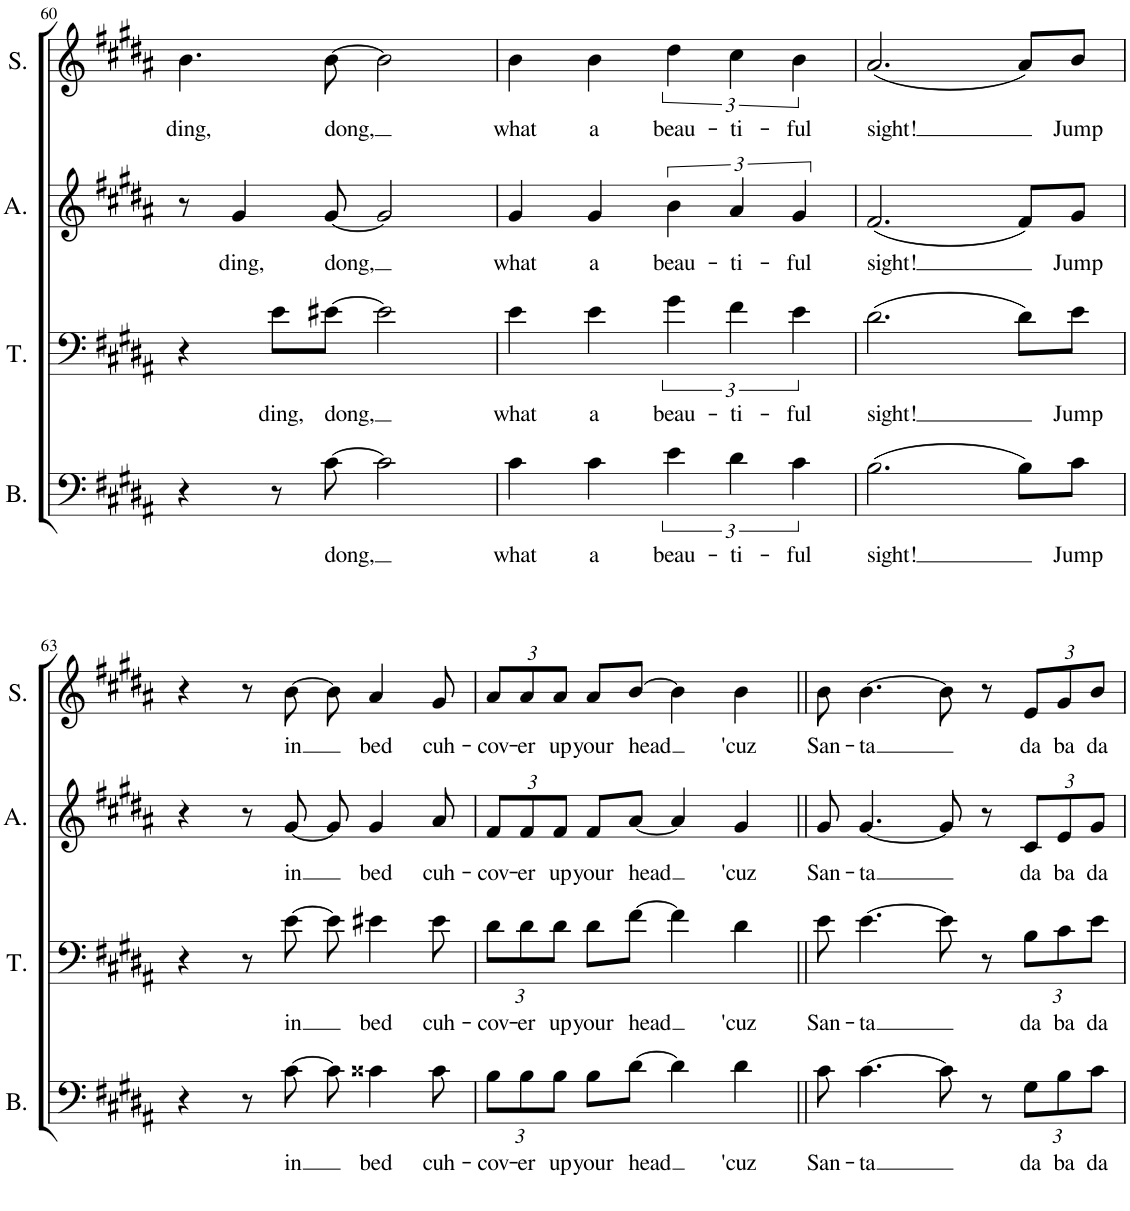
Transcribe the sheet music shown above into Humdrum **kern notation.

**kern	**text	**kern	**text	**kern	**text	**kern	**text
*part4	*part4	*part3	*part3	*part2	*part2	*part1	*part1
*staff4	*staff4	*staff3	*staff3	*staff2	*staff2	*staff1	*staff1
*I"Bass	*	*I"Tenor	*	*I"Alto	*	*I"Soprano	*
*I'B.	*	*I'T.	*	*I'A.	*	*I'S.	*
!!LO:PB:g=z
*clefX	*	*clefF4	*	*clefG2	*	*clefG2	*
*k[f#c#g#d#a#]	*	*k[f#c#g#d#a#]	*	*k[f#c#g#d#a#]	*	*k[f#c#g#d#a#]	*
*M4/4	*	*M4/4	*	*M4/4	*	*M4/4	*
=60	=60	=60	=60	=60	=60	=60	=60
!	!	!	!	!	!	!	!LO:LY:b
4r	.	4r	.	8r	.	4.b\	ding,
!	!	!	!	!	!LO:LY:b	!	!
.	.	.	.	4g#/	ding,	.	.
!	!	!	!LO:LY:b	!	!	!	!
8r	.	8e\L	ding,	.	.	.	.
!	!LO:LY:b	!	!LO:LY:b	!	!LO:LY:b	!	!LO:LY:b
[8c#\	dong,	[8e#X\J	dong,	[8g#/	dong,	[8b\	dong,
2c#\]	.	2e#\]	.	2g#/]	.	2b\]	.
=61	=61	=61	=61	=61	=61	=61	=61
!	!LO:LY:b	!	!LO:LY:b	!	!LO:LY:b	!	!LO:LY:b
4c#\	what	4e\	what	4g#/	what	4b\	what
!	!LO:LY:b	!	!LO:LY:b	!	!LO:LY:b	!	!LO:LY:b
4c#\	a	4e\	a	4g#/	a	4b\	a
!	!LO:LY:b	!	!LO:LY:b	!	!LO:LY:b	!	!LO:LY:b
6e\	beau-	6g#\	beau-	6b\	beau-	6dd#\	beau-
!	!LO:LY:b	!	!LO:LY:b	!	!LO:LY:b	!	!LO:LY:b
6d#\	-ti-	6f#\	-ti-	6a#/	-ti-	6cc#\	-ti-
!	!LO:LY:b	!	!LO:LY:b	!	!LO:LY:b	!	!LO:LY:b
6c#\	-ful	6e\	-ful	6g#/	-ful	6b\	-ful
=62	=62	=62	=62	=62	=62	=62	=62
!	!LO:LY:b	!	!LO:LY:b	!	!LO:LY:b	!	!LO:LY:b
(2.B\	sight!	(2.d#\	sight!	(2.f#/	sight!	(2.a#/	sight!
8B\L)	.	8d#\L)	.	8f#/L)	.	8a#/L)	.
!	!LO:LY:b	!	!LO:LY:b	!	!LO:LY:b	!	!LO:LY:b
8c#\J	Jump	8e\J	Jump	8g#/J	Jump	8b/J	Jump
!!LO:LB:g=z
=63	=63	=63	=63	=63	=63	=63	=63
4r	.	4r	.	4r	.	4r	.
8r	.	8r	.	8r	.	8r	.
!	!LO:LY:b	!	!LO:LY:b	!	!LO:LY:b	!	!LO:LY:b
[8c#\	in	[8e\	in	[8g#/	in	[8b\	in
8c#\]	.	8e\]	.	8g#/]	.	8b\]	.
!	!LO:LY:b	!	!LO:LY:b	!	!LO:LY:b	!	!LO:LY:b
4c##X\	bed	4e#X\	bed	4g#/	bed	4a#/	bed
!	!LO:LY:b	!	!LO:LY:b	!	!LO:LY:b	!	!LO:LY:b
8c##\	cuh-	8e#\	cuh-	8a#/	cuh-	8g#/	cuh-
=64	=64	=64	=64	=64	=64	=64	=64
*Xbrackettup	*	*	*	*	*	*	*
!	!LO:LY:b	!	!	!	!	!	!
*	*	*Xbrackettup	*	*	*	*	*
!	!	!	!LO:LY:b	!	!	!	!
*	*	*	*	*Xbrackettup	*	*	*
!	!	!	!	!	!LO:LY:b	!	!
*	*	*	*	*	*	*Xbrackettup	*
!	!	!	!	!	!	!	!LO:LY:b
12B\L	-cov-	12d#\L	-cov-	12f#/L	-cov-	12a#/L	-cov-
!	!LO:LY:b	!	!LO:LY:b	!	!LO:LY:b	!	!LO:LY:b
12B\	-er	12d#\	-er	12f#/	-er	12a#/	-er
!	!LO:LY:b	!	!LO:LY:b	!	!LO:LY:b	!	!LO:LY:b
12B\J	up	12d#\J	up	12f#/J	up	12a#/J	up
!	!LO:LY:b	!	!LO:LY:b	!	!LO:LY:b	!	!LO:LY:b
8B\L	your	8d#\L	your	8f#/L	your	8a#/L	your
!	!LO:LY:b	!	!LO:LY:b	!	!LO:LY:b	!	!LO:LY:b
[8d#\J	head	[8f#\J	head	[8a#/J	head	[8b/J	head
4d#\]	.	4f#\]	.	4a#/]	.	4b\]	.
!	!LO:LY:b	!	!LO:LY:b	!	!LO:LY:b	!	!LO:LY:b
4d#\	'cuz	4d#\	'cuz	4g#/	'cuz	4b\	'cuz
=65||	=65||	=65||	=65||	=65||	=65||	=65||	=65||
!	!LO:LY:b	!	!LO:LY:b	!	!LO:LY:b	!	!LO:LY:b
8c#\	San-	8e\	San-	8g#/	San-	8b\	San-
!	!LO:LY:b	!	!LO:LY:b	!	!LO:LY:b	!	!LO:LY:b
[4.c#\	-ta	[4.e\	-ta	[4.g#/	-ta	[4.b\	-ta
8c#\]	.	8e\]	.	8g#/]	.	8b\]	.
8r	.	8r	.	8r	.	8r	.
!	!LO:LY:b	!	!LO:LY:b	!	!LO:LY:b	!	!LO:LY:b
12G#\L	da	12B\L	da	12c#/L	da	12e/L	da
!	!LO:LY:b	!	!LO:LY:b	!	!LO:LY:b	!	!LO:LY:b
12B\	ba	12c#\	ba	12e/	ba	12g#/	ba
!	!LO:LY:b	!	!LO:LY:b	!	!LO:LY:b	!	!LO:LY:b
12c#\J	da	12e\J	da	12g#/J	da	12b/J	da
=	=	=	=	=	=	=	=
*-	*-	*-	*-	*-	*-	*-	*-
